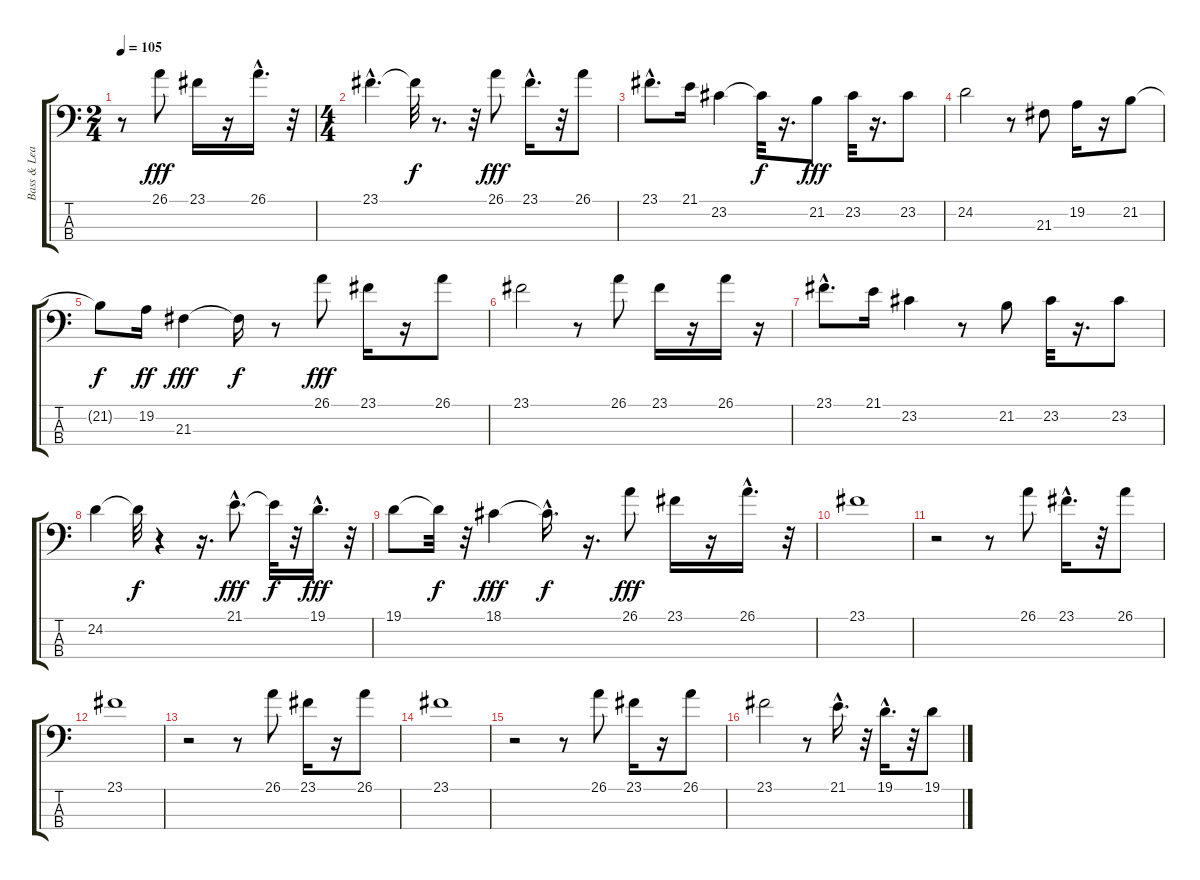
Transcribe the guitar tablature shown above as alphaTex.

\track ("Bass & Lead - Melody" "Bass & Lea") {instrument lead8bassandlead}
\staff {score tabs}
\tuning (G2 D2 A1 E1) {hide}
\ts (2 4)
\tempo 105
\clef f4
\ks c
r.8{dy f} 26.1.8{dy fff} 23.1.16 r.16 26.1{hac}.16{d} r.32 |
\ts (4 4)
23.1{hac}.4{d} 23.1{t}.32{dy f} r.8{d} r.32 26.1.8{dy fff} 23.1{hac}.16{d} r.32 26.1.8 |
23.1{hac}.8{d} 21.1.16 23.2.4 23.2{t}.32{dy f} r.16{d} 21.2.8{dy fff} 23.2.32 r.16{d} 23.2.8 |
24.2.2 r.8 21.3.8 19.2.16 r.16 21.2.8 |
21.2{t}.8{dy f} 19.2.16{dy ff} 21.3.4{dy fff} 21.3{t}.16{dy f} r.8 26.1.8{dy fff} 23.1.16 r.16 26.1.8 |
23.1.2 r.8 26.1.8 23.1.16 r.16 26.1.16 r.16 |
23.1{hac}.8{d} 21.1.16 23.2.4 r.8 21.2.8 23.2.32 r.16{d} 23.2.8 |
24.2.4 24.2{t}.32{dy f} r.4 r.16{d} 21.1{hac}.8{d dy fff} 21.1{t}.32{dy f} r.32 19.1{hac}.16{d dy fff} r.32 |
19.1.8 19.1{t}.32{dy f} r.32 18.1.4{dy fff} 18.1{hac t}.16{d dy f} r.16{d} 26.1.8{dy fff} 23.1.16 r.16 26.1{hac}.16{d} r.32 |
23.1.1 |
r.2 r.8 26.1.8 23.1{hac}.16{d} r.32 26.1.8 |
23.1.1 |
r.2 r.8 26.1.8 23.1.16 r.16 26.1.8 |
23.1.1 |
r.2 r.8 26.1.8 23.1.16 r.16 26.1.8 |
23.1.2 r.8 21.1{hac}.16{d} r.32 19.1{hac}.16{d} r.32 19.1.8
